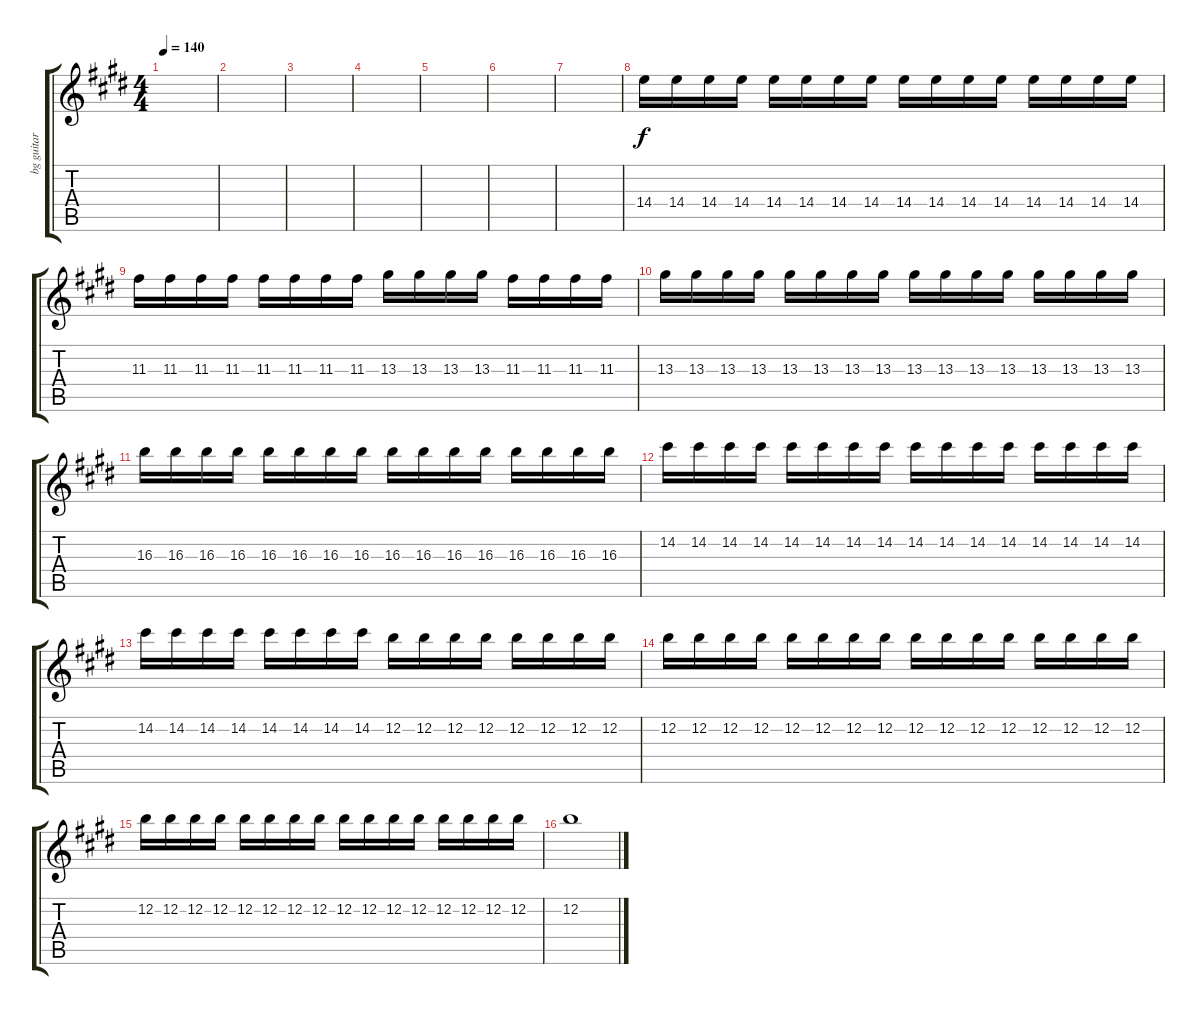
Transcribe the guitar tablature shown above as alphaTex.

\track ("bg guitar" "bg guitar") {instrument electricguitarjazz}
\staff {score tabs}
\tuning (E4 B3 G3 D3 A2 E2) {hide}
\ts (4 4)
\tempo 140
\clef g2
\ks e
|
|
|
|
|
|
|
14.4.16 14.4.16 14.4.16 14.4.16 14.4.16 14.4.16 14.4.16 14.4.16 14.4.16 14.4.16 14.4.16 14.4.16 14.4.16 14.4.16 14.4.16 14.4.16 |
11.3.16 11.3.16 11.3.16 11.3.16 11.3.16 11.3.16 11.3.16 11.3.16 13.3.16 13.3.16 13.3.16 13.3.16 11.3.16 11.3.16 11.3.16 11.3.16 |
13.3.16 13.3.16 13.3.16 13.3.16 13.3.16 13.3.16 13.3.16 13.3.16 13.3.16 13.3.16 13.3.16 13.3.16 13.3.16 13.3.16 13.3.16 13.3.16 |
16.3.16 16.3.16 16.3.16 16.3.16 16.3.16 16.3.16 16.3.16 16.3.16 16.3.16 16.3.16 16.3.16 16.3.16 16.3.16 16.3.16 16.3.16 16.3.16 |
14.2.16 14.2.16 14.2.16 14.2.16 14.2.16 14.2.16 14.2.16 14.2.16 14.2.16 14.2.16 14.2.16 14.2.16 14.2.16 14.2.16 14.2.16 14.2.16 |
14.2.16 14.2.16 14.2.16 14.2.16 14.2.16 14.2.16 14.2.16 14.2.16 12.2.16 12.2.16 12.2.16 12.2.16 12.2.16 12.2.16 12.2.16 12.2.16 |
12.2.16 12.2.16 12.2.16 12.2.16 12.2.16 12.2.16 12.2.16 12.2.16 12.2.16 12.2.16 12.2.16 12.2.16 12.2.16 12.2.16 12.2.16 12.2.16 |
12.2.16 12.2.16 12.2.16 12.2.16 12.2.16 12.2.16 12.2.16 12.2.16 12.2.16 12.2.16 12.2.16 12.2.16 12.2.16 12.2.16 12.2.16 12.2.16 |
12.2.1
